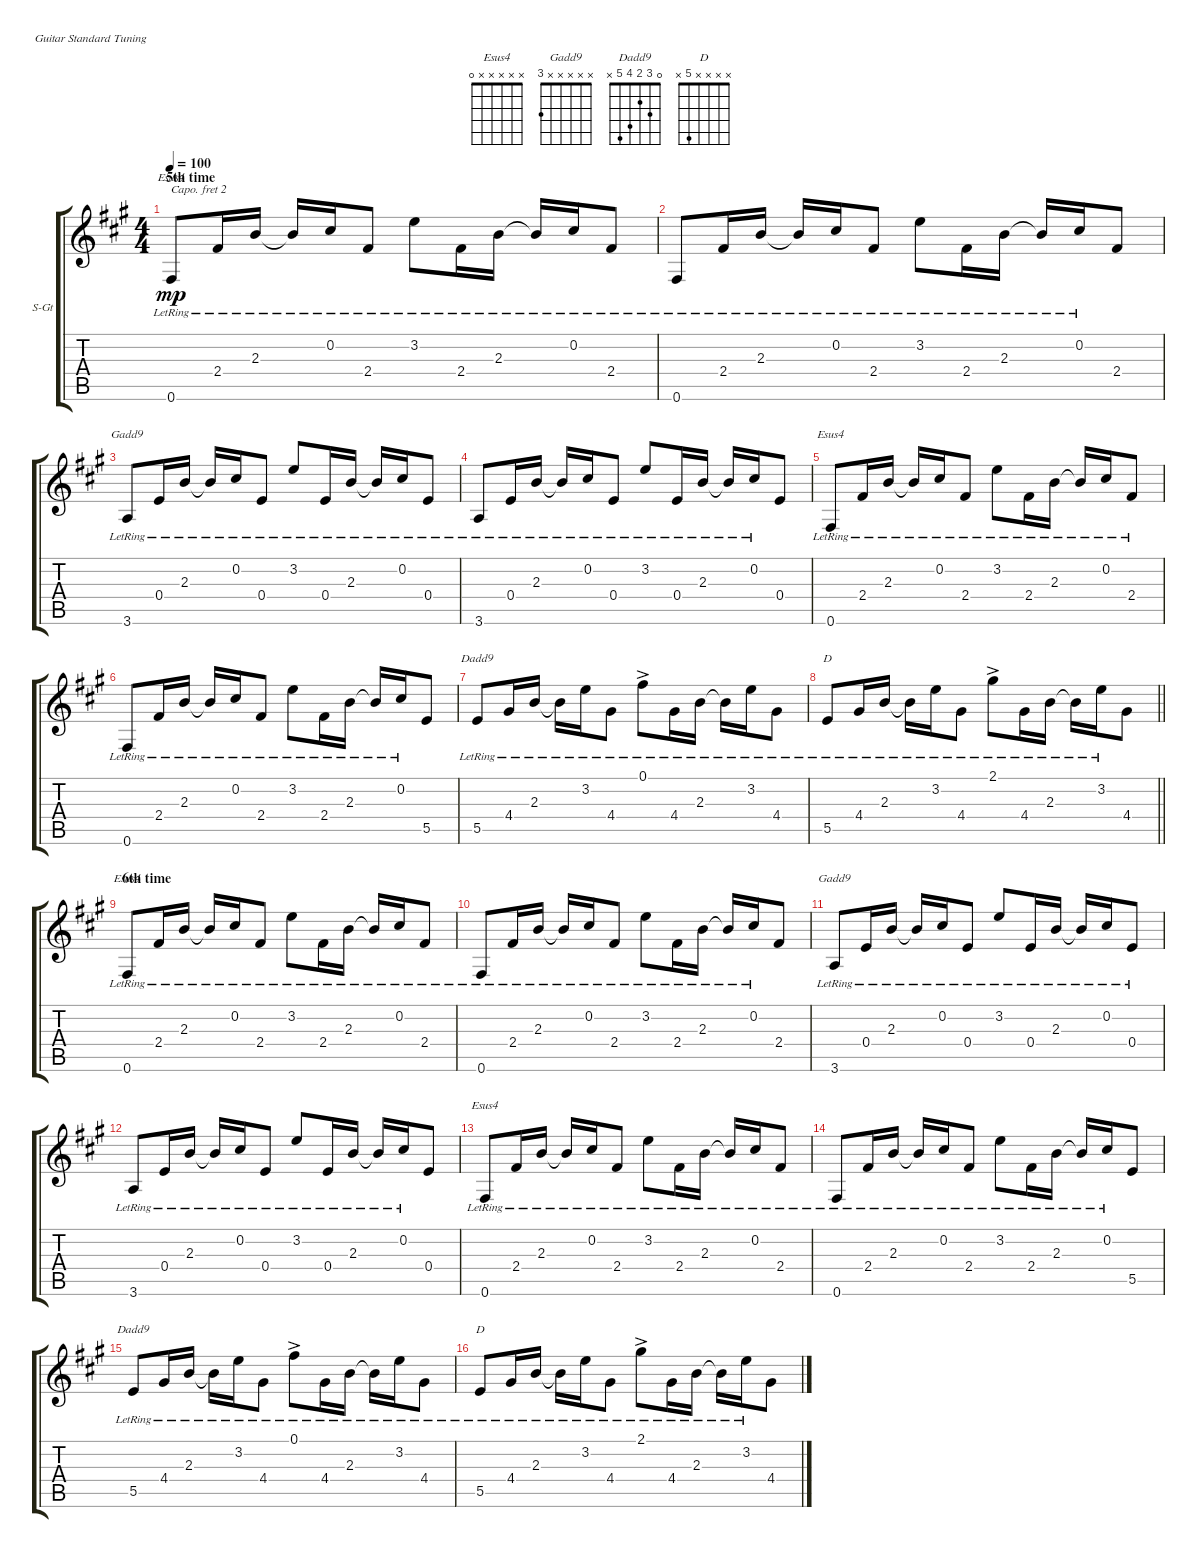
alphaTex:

\bracketExtendMode groupsimilarinstruments
\firstSystemTrackNameOrientation horizontal
\otherSystemsTrackNameOrientation horizontal
\track ("Acoustic Guitar (capo 2nd)" "S-Gt") {instrument acousticguitarsteel}
\staff {score tabs}
\capo 2
\tuning (E4 B3 G3 D3 A2 E2)
\chord ("Esus4" x x x x x 0)
\chord ("Gadd9" x x x x x 3)
\chord ("Dadd9" 0 3 2 4 5 x)
\chord ("D" x x x x 5 x)
\ts (4 4)
\section ("" "5th time")
\tempo 100
\clef g2
\ks f#minor
0.6{lr}.8{ch "Esus4" dy mp} 2.4{lr}.16 2.3{lr}.16 2.3{lr t}.16 0.2{lr}.16 2.4{lr}.8 3.2{lr}.8 2.4{lr}.16 2.3{lr}.16 2.3{lr t}.16 0.2{lr}.16 2.4{lr}.8 |
0.6{lr}.8 2.4{lr}.16 2.3{lr}.16 2.3{lr t}.16 0.2{lr}.16 2.4{lr}.8 3.2{lr}.8 2.4{lr}.16 2.3{lr}.16 2.3{lr t}.16 0.2{lr}.16 2.4.8 |
3.6{lr}.8{ch "Gadd9"} 0.4{lr}.16 2.3{lr}.16 2.3{lr t}.16 0.2{lr}.16 0.4{lr}.8 3.2{lr}.8 0.4{lr}.16 2.3{lr}.16 2.3{lr t}.16 0.2{lr}.16 0.4{lr}.8 |
3.6{lr}.8 0.4{lr}.16 2.3{lr}.16 2.3{lr t}.16 0.2{lr}.16 0.4{lr}.8 3.2{lr}.8 0.4{lr}.16 2.3{lr}.16 2.3{lr t}.16 0.2{lr}.16 0.4.8 |
0.6{lr}.8{ch "Esus4"} 2.4{lr}.16 2.3{lr}.16 2.3{lr t}.16 0.2{lr}.16 2.4{lr}.8 3.2{lr}.8 2.4{lr}.16 2.3{lr}.16 2.3{lr t}.16 0.2{lr}.16 2.4{lr}.8 |
0.6{lr}.8 2.4{lr}.16 2.3{lr}.16 2.3{lr t}.16 0.2{lr}.16 2.4{lr}.8 3.2{lr}.8 2.4{lr}.16 2.3{lr}.16 2.3{lr t}.16 0.2{lr}.16 5.5.8 |
5.5{lr}.8{ch "Dadd9"} 4.4{lr}.16 2.3{lr}.16 2.3{lr t}.16 3.2{lr}.16 4.4{lr}.8 0.1{ac lr}.8 4.4{lr}.16 2.3{lr}.16 2.3{lr t}.16 3.2{lr}.16 4.4{lr}.8 |
\barLineRight lightlight
5.5{lr}.8{ch "D"} 4.4{lr}.16 2.3{lr}.16 2.3{lr t}.16 3.2{lr}.16 4.4{lr}.8 2.1{ac lr}.8 4.4{lr}.16 2.3{lr}.16 2.3{lr t}.16 3.2{lr}.16 4.4.8 |
\section ("" "6th time")
0.6{lr}.8{ch "Esus4"} 2.4{lr}.16 2.3{lr}.16 2.3{lr t}.16 0.2{lr}.16 2.4{lr}.8 3.2{lr}.8 2.4{lr}.16 2.3{lr}.16 2.3{lr t}.16 0.2{lr}.16 2.4{lr}.8 |
0.6{lr}.8 2.4{lr}.16 2.3{lr}.16 2.3{lr t}.16 0.2{lr}.16 2.4{lr}.8 3.2{lr}.8 2.4{lr}.16 2.3{lr}.16 2.3{lr t}.16 0.2{lr}.16 2.4.8 |
3.6{lr}.8{ch "Gadd9"} 0.4{lr}.16 2.3{lr}.16 2.3{lr t}.16 0.2{lr}.16 0.4{lr}.8 3.2{lr}.8 0.4{lr}.16 2.3{lr}.16 2.3{lr t}.16 0.2{lr}.16 0.4{lr}.8 |
3.6{lr}.8 0.4{lr}.16 2.3{lr}.16 2.3{lr t}.16 0.2{lr}.16 0.4{lr}.8 3.2{lr}.8 0.4{lr}.16 2.3{lr}.16 2.3{lr t}.16 0.2{lr}.16 0.4.8 |
0.6{lr}.8{ch "Esus4"} 2.4{lr}.16 2.3{lr}.16 2.3{lr t}.16 0.2{lr}.16 2.4{lr}.8 3.2{lr}.8 2.4{lr}.16 2.3{lr}.16 2.3{lr t}.16 0.2{lr}.16 2.4{lr}.8 |
0.6{lr}.8 2.4{lr}.16 2.3{lr}.16 2.3{lr t}.16 0.2{lr}.16 2.4{lr}.8 3.2{lr}.8 2.4{lr}.16 2.3{lr}.16 2.3{lr t}.16 0.2{lr}.16 5.5.8 |
5.5{lr}.8{ch "Dadd9"} 4.4{lr}.16 2.3{lr}.16 2.3{lr t}.16 3.2{lr}.16 4.4{lr}.8 0.1{ac lr}.8 4.4{lr}.16 2.3{lr}.16 2.3{lr t}.16 3.2{lr}.16 4.4{lr}.8 |
5.5{lr}.8{ch "D"} 4.4{lr}.16 2.3{lr}.16 2.3{lr t}.16 3.2{lr}.16 4.4{lr}.8 2.1{ac lr}.8 4.4{lr}.16 2.3{lr}.16 2.3{lr t}.16 3.2{lr}.16 4.4.8
